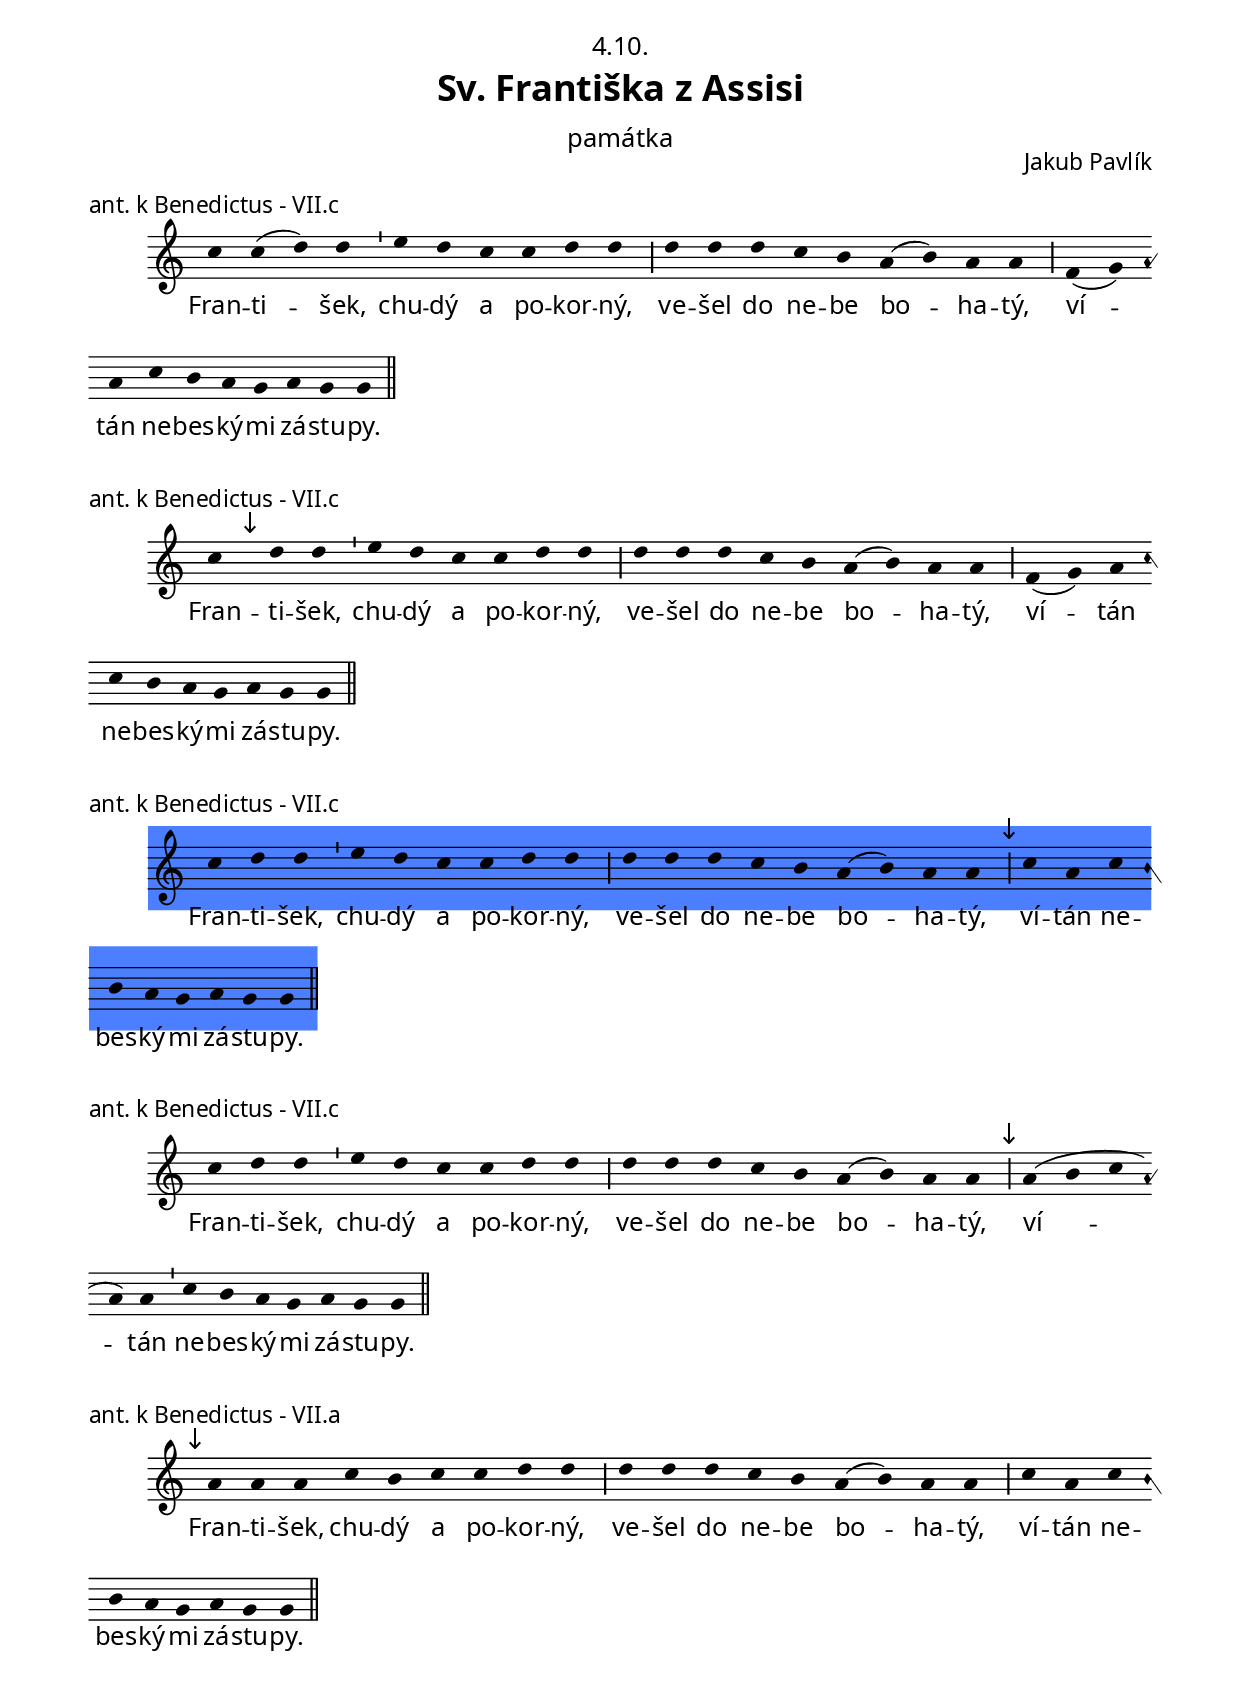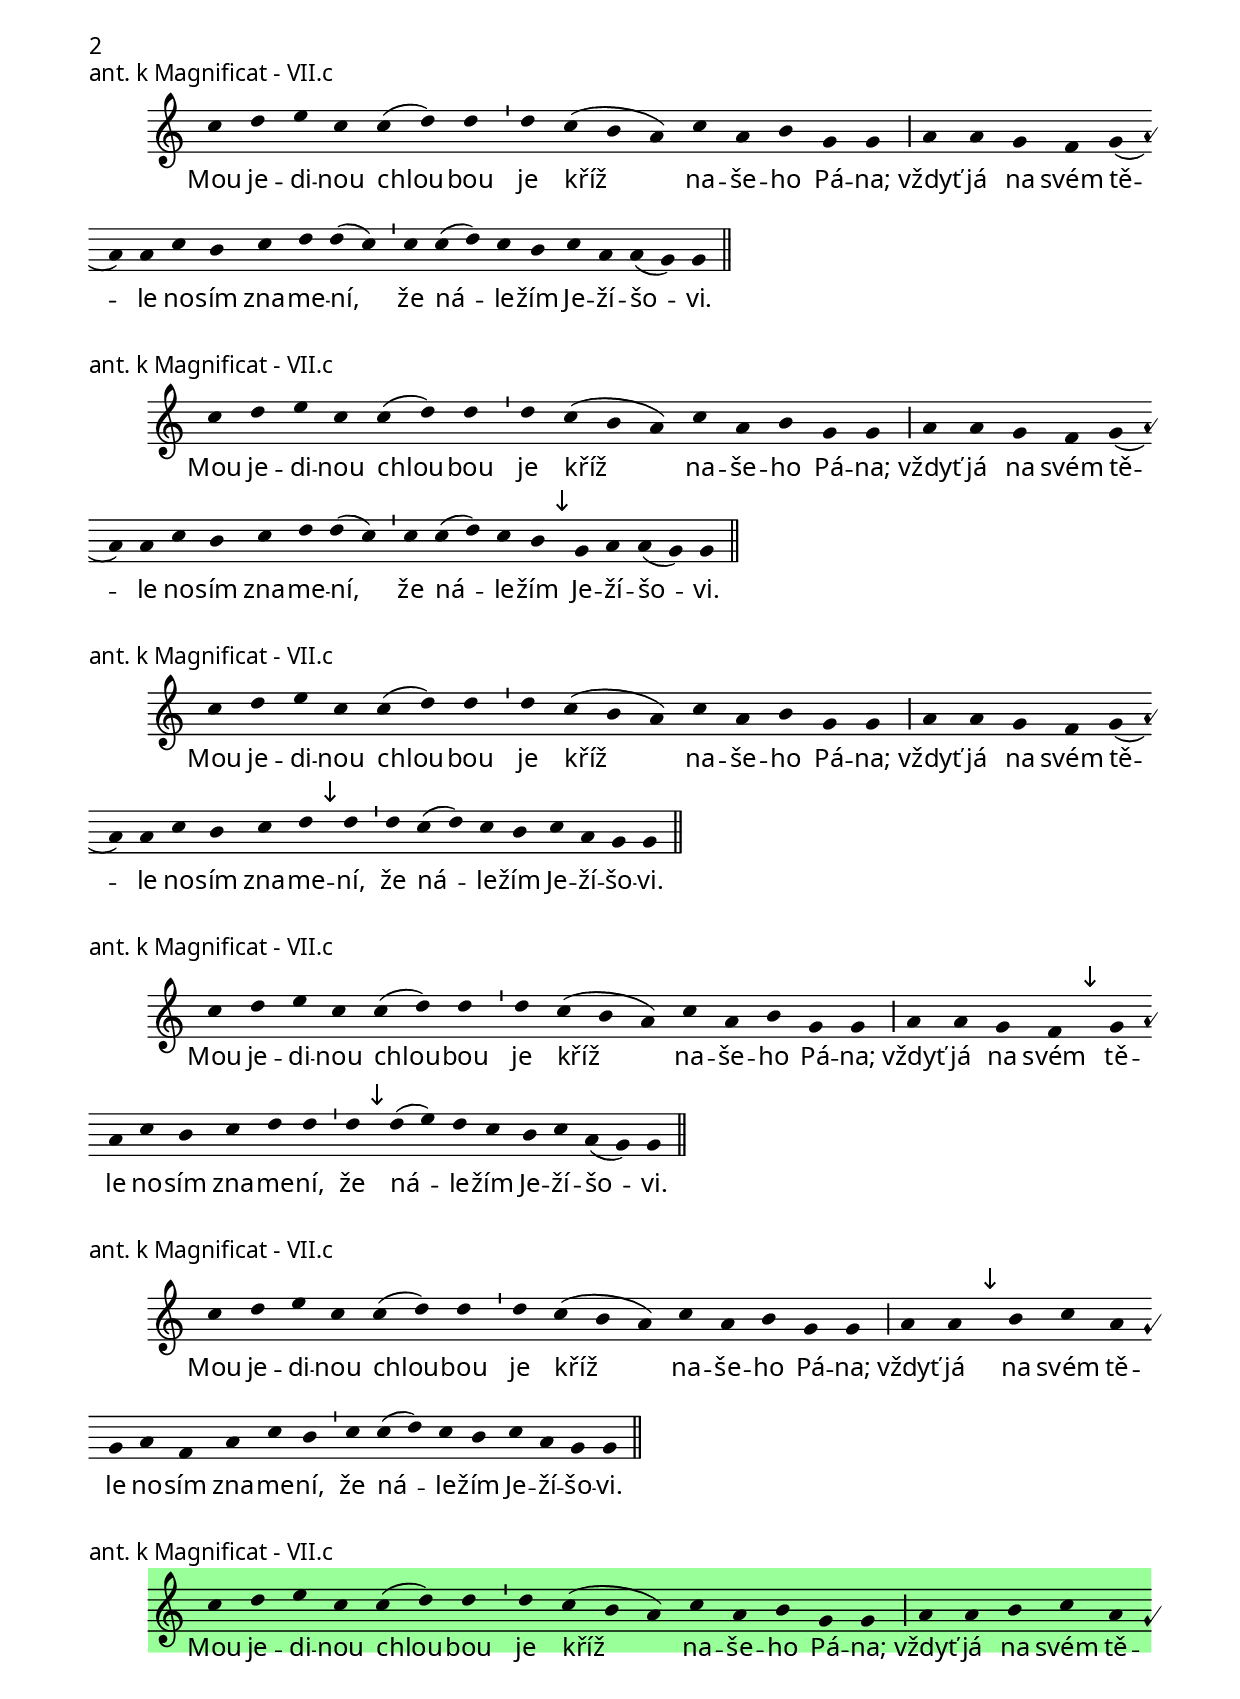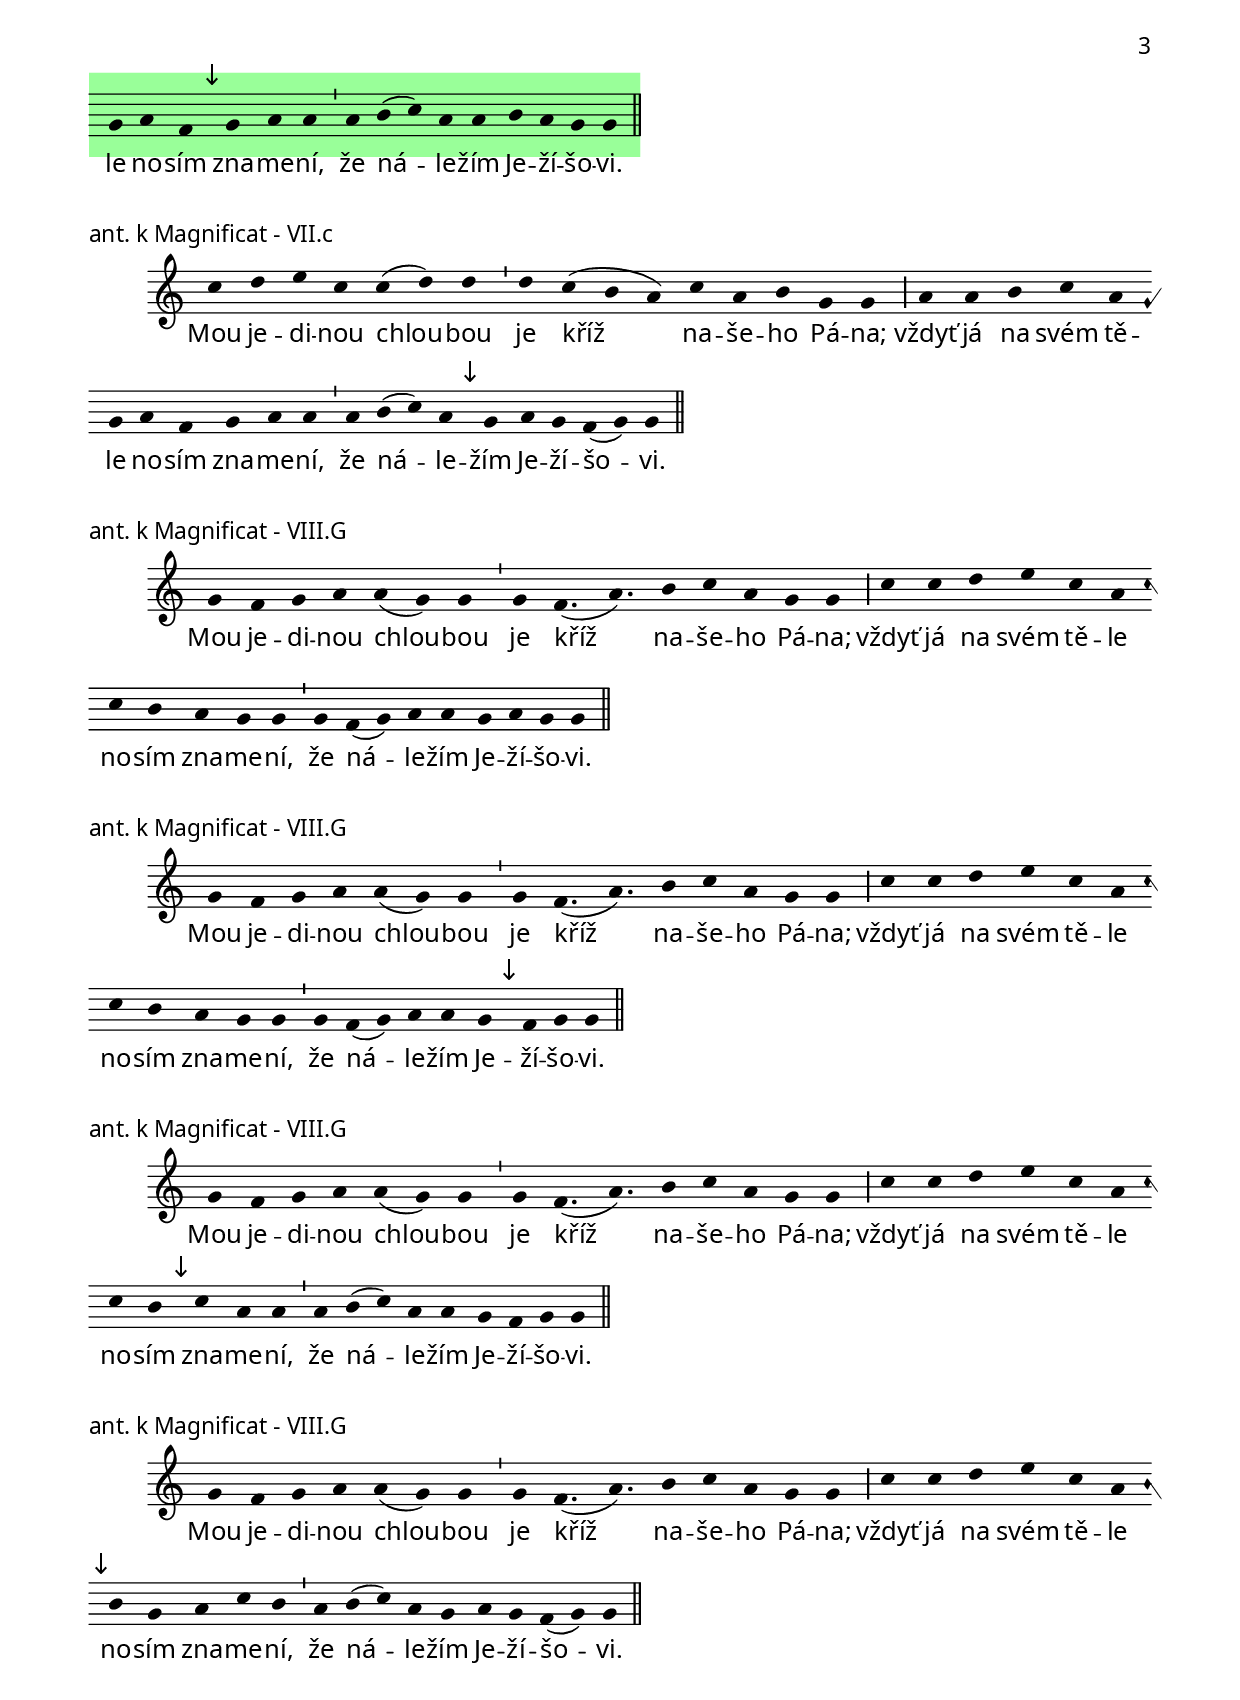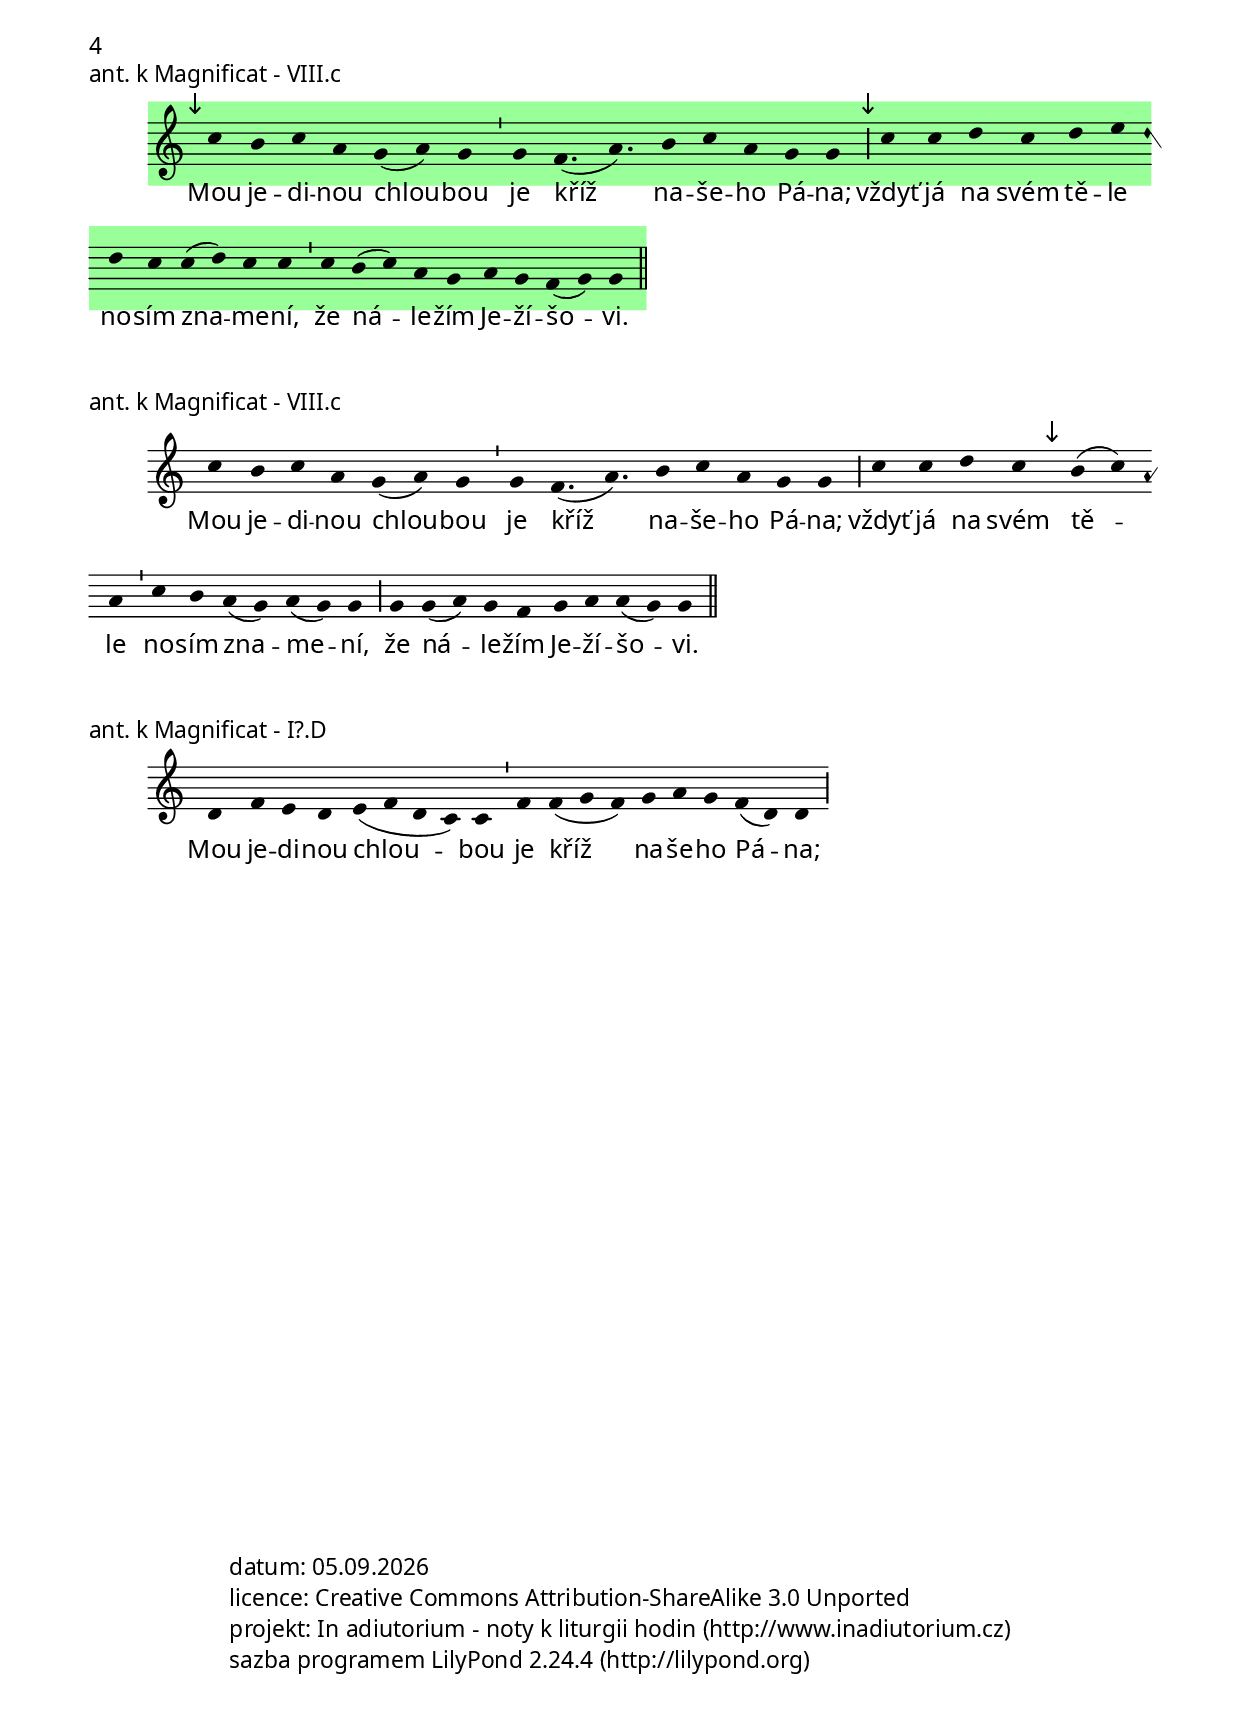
\version "2.19.83"

\include "../spolecne.ly"

\header {
  title = \markup\titleSvatek
            "Sv. Františka z Assisi"
            "památka"
            4.10.
  composer = "Jakub Pavlík"
}

\score {
  \relative c'' {
    \choralniRezim
    c4 c( d) d \barMin e d c c d d \barMaior
    d d d c b a( b) a a \barMaior
    f( g) a c b a g a g g \barFinalis
  }
  \addlyrics {
    Fran -- ti -- šek, chu -- dý a po -- kor -- ný,
    ve -- šel do ne -- be bo -- ha -- tý,
    ví -- tán ne -- bes -- ký -- mi zá -- stu -- py.
  }
  \header {
    quid = "ant. k Benedictus"
    modus = "VII"
    differentia = "c"
    psalmus = ""
    fial = "sanktoral/1111martin.ly#rch-a3?jiny_text"
    id = "aben"
    piece = \markup {\sestavTitulekBezZalmu}
  }
}

\score {
  \relative c'' {
    \choralniRezim
    c4 \mark\sipka d d \barMin e d c c d d \barMaior
    d d d c b a( b) a a \barMaior
    f( g) a c b a g a g g \barFinalis
  }
  \addlyrics {
    Fran -- ti -- šek, chu -- dý a po -- kor -- ný,
    ve -- šel do ne -- be bo -- ha -- tý,
    ví -- tán ne -- bes -- ký -- mi zá -- stu -- py.
  }
  \header {
    quid = "ant. k Benedictus"
    modus = "VII"
    differentia = "c"
    psalmus = ""
    fial = "sanktoral/1111martin.ly#rch-a3?jiny_text"
    id = "aben"
    piece = \markup {\sestavTitulekBezZalmu}
  }
}

\score {
  \relative c'' {
    \zvyraznovacModry
    \choralniRezim
    c4 d d \barMin e d c c d d \barMaior
    d d d c b a( b) a a \barMaior
    \mark\sipka c a c b a g a g g \barFinalis
  }
  \addlyrics {
    Fran -- ti -- šek, chu -- dý a po -- kor -- ný,
    ve -- šel do ne -- be bo -- ha -- tý,
    ví -- tán ne -- bes -- ký -- mi zá -- stu -- py.
  }
  \header {
    quid = "ant. k Benedictus"
    modus = "VII"
    differentia = "c"
    psalmus = ""
    fial = "sanktoral/1111martin.ly#rch-a3?jiny_text"
    id = "aben"
    piece = \markup {\sestavTitulekBezZalmu}
  }
}

\score {
  \relative c'' {
    \choralniRezim
    c4 d d \barMin e d c c d d \barMaior
    d d d c b a( b) a a \barMaior
    \mark\sipka a( b c a) a \barMin c b a g a g g \barFinalis
  }
  \addlyrics {
    Fran -- ti -- šek, chu -- dý a po -- kor -- ný,
    ve -- šel do ne -- be bo -- ha -- tý,
    ví -- tán ne -- bes -- ký -- mi zá -- stu -- py.
  }
  \header {
    quid = "ant. k Benedictus"
    modus = "VII"
    differentia = "c"
    psalmus = ""
    fial = "sanktoral/1111martin.ly#rch-a3?jiny_text"
    id = "aben"
    piece = \markup {\sestavTitulekBezZalmu}
  }
}

\score {
  \relative c'' {
    \choralniRezim
    \mark\sipka a4 a a c b c c d d \barMaior
    d d d c b a( b) a a \barMaior
    c a c b a g a g g \barFinalis
  }
  \addlyrics {
    Fran -- ti -- šek, chu -- dý a po -- kor -- ný,
    ve -- šel do ne -- be bo -- ha -- tý,
    ví -- tán ne -- bes -- ký -- mi zá -- stu -- py.
  }
  \header {
    quid = "ant. k Benedictus"
    modus = "VII"
    differentia = "a"
    psalmus = ""
    id = "aben"
    piece = \markup {\sestavTitulekBezZalmu}
  }
}

\pageBreak

\score {
  \relative c'' {
    \choralniRezim
    c4 d e c c( d) d \barMin
    d c( b a) c a b g g \barMaior
    a a g f g( a) a c b c d d( c) \barMin
    c c( d) c b c a a( g) g \barFinalis
  }
  \addlyrics {
    Mou je -- di -- nou chlou -- bou
    je kříž na -- še -- ho Pá -- na;
    vždyť já na svém tě -- le no -- sím zna -- me -- ní,
    že ná -- le -- žím Je -- ží -- šo -- vi.
  }
  \header {
    quid = "ant. k Magnificat"
    modus = "VII"
    differentia = "c"
    psalmus = ""
    id = "amag"
    piece = \markup {\sestavTitulekBezZalmu}
  }
}

\score {
  \relative c'' {
    \choralniRezim
    c4 d e c c( d) d \barMin
    d c( b a) c a b g g \barMaior
    a a g f g( a) a c b c d d( c) \barMin
    c c( d) c b \mark\sipka g a a( g) g \barFinalis
  }
  \addlyrics {
    Mou je -- di -- nou chlou -- bou
    je kříž na -- še -- ho Pá -- na;
    vždyť já na svém tě -- le no -- sím zna -- me -- ní,
    že ná -- le -- žím Je -- ží -- šo -- vi.
  }
  \header {
    quid = "ant. k Magnificat"
    modus = "VII"
    differentia = "c"
    psalmus = ""
    id = "amag"
    piece = \markup {\sestavTitulekBezZalmu}
  }
}

\score {
  \relative c'' {
    \choralniRezim
    c4 d e c c( d) d \barMin
    d c( b a) c a b g g \barMaior
    a a g f g( a) a c b c d \mark\sipka d \barMin
    d c( d) c b c a g g \barFinalis
  }
  \addlyrics {
    Mou je -- di -- nou chlou -- bou
    je kříž na -- še -- ho Pá -- na;
    vždyť já na svém tě -- le no -- sím zna -- me -- ní,
    že ná -- le -- žím Je -- ží -- šo -- vi.
  }
  \header {
    quid = "ant. k Magnificat"
    modus = "VII"
    differentia = "c"
    psalmus = ""
    id = "amag"
    piece = \markup {\sestavTitulekBezZalmu}
  }
}

\score {
  \relative c'' {
    \choralniRezim
    c4 d e c c( d) d \barMin
    d c( b a) c a b g g \barMaior
    a a g f \mark\sipka g a c b c d d \barMin
    d \mark\sipka d( e) d c b c a( g) g \barFinalis
  }
  \addlyrics {
    Mou je -- di -- nou chlou -- bou
    je kříž na -- še -- ho Pá -- na;
    vždyť já na svém tě -- le no -- sím zna -- me -- ní,
    že ná -- le -- žím Je -- ží -- šo -- vi.
  }
  \header {
    quid = "ant. k Magnificat"
    modus = "VII"
    differentia = "c"
    psalmus = ""
    id = "amag"
    piece = \markup {\sestavTitulekBezZalmu}
  }
}

\score {
  \relative c'' {
    \choralniRezim
    c4 d e c c( d) d \barMin
    d c( b a) c a b g g \barMaior
    a a \mark\sipka b c a g a f a c b \barMin
    c c( d) c b c a g g \barFinalis
  }
  \addlyrics {
    Mou je -- di -- nou chlou -- bou
    je kříž na -- še -- ho Pá -- na;
    vždyť já na svém tě -- le no -- sím zna -- me -- ní,
    že ná -- le -- žím Je -- ží -- šo -- vi.
  }
  \header {
    quid = "ant. k Magnificat"
    modus = "VII"
    differentia = "c"
    psalmus = ""
    id = "amag"
    piece = \markup {\sestavTitulekBezZalmu}
  }
}

\score {
  \relative c'' {
    \zvyraznovacZelenyII
    \choralniRezim
    c4 d e c c( d) d \barMin
    d c( b a) c a b g g \barMaior
    a a b c a g a f \mark\sipka g a a \barMin
    a b( c) a a b a g g \barFinalis
  }
  \addlyrics {
    Mou je -- di -- nou chlou -- bou
    je kříž na -- še -- ho Pá -- na;
    vždyť já na svém tě -- le no -- sím zna -- me -- ní,
    že ná -- le -- žím Je -- ží -- šo -- vi.
  }
  \header {
    quid = "ant. k Magnificat"
    modus = "VII"
    differentia = "c"
    psalmus = ""
    id = "amag"
    piece = \markup {\sestavTitulekBezZalmu}
  }
}

\score {
  \relative c'' {
    \choralniRezim
    c4 d e c c( d) d \barMin
    d c( b a) c a b g g \barMaior
    a a b c a g a f g a a \barMin
    a b( c) a \mark\sipka g a g f( g) g \barFinalis
  }
  \addlyrics {
    Mou je -- di -- nou chlou -- bou
    je kříž na -- še -- ho Pá -- na;
    vždyť já na svém tě -- le no -- sím zna -- me -- ní,
    že ná -- le -- žím Je -- ží -- šo -- vi.
  }
  \header {
    quid = "ant. k Magnificat"
    modus = "VII"
    differentia = "c"
    psalmus = ""
    id = "amag"
    piece = \markup {\sestavTitulekBezZalmu}
  }
}

\score {
  \relative c'' {
    \choralniRezim
    g4 f g a a( g) g \barMin
    g f4.( a) b4 c a g g \barMaior
    c c d e c a c b a g g \barMin
    g f( g) a a g a g g \barFinalis
  }
  \addlyrics {
    Mou je -- di -- nou chlou -- bou
    je kříž na -- še -- ho Pá -- na;
    vždyť já na svém tě -- le no -- sím zna -- me -- ní,
    že ná -- le -- žím Je -- ží -- šo -- vi.
  }
  \header {
    quid = "ant. k Magnificat"
    modus = "VIII"
    differentia = "G"
    psalmus = ""
    id = "amag"
    piece = \markup {\sestavTitulekBezZalmu}
  }
}

\score {
  \relative c'' {
    \choralniRezim
    g4 f g a a( g) g \barMin
    g f4.( a) b4 c a g g \barMaior
    c c d e c a c b a g g \barMin
    g f( g) a a g \mark\sipka f g g \barFinalis
  }
  \addlyrics {
    Mou je -- di -- nou chlou -- bou
    je kříž na -- še -- ho Pá -- na;
    vždyť já na svém tě -- le no -- sím zna -- me -- ní,
    že ná -- le -- žím Je -- ží -- šo -- vi.
  }
  \header {
    quid = "ant. k Magnificat"
    modus = "VIII"
    differentia = "G"
    psalmus = ""
    id = "amag"
    piece = \markup {\sestavTitulekBezZalmu}
  }
}

\score {
  \relative c'' {
    \choralniRezim
    g4 f g a a( g) g \barMin
    g f4.( a) b4 c a g g \barMaior
    c c d e c a c b \mark\sipka c a a \barMin
    a b( c) a a g f g g \barFinalis
  }
  \addlyrics {
    Mou je -- di -- nou chlou -- bou
    je kříž na -- še -- ho Pá -- na;
    vždyť já na svém tě -- le no -- sím zna -- me -- ní,
    že ná -- le -- žím Je -- ží -- šo -- vi.
  }
  \header {
    quid = "ant. k Magnificat"
    modus = "VIII"
    differentia = "G"
    psalmus = ""
    id = "amag"
    piece = \markup {\sestavTitulekBezZalmu}
  }
}

\score {
  \relative c'' {
    \choralniRezim
    g4 f g a a( g) g \barMin
    g f4.( a) b4 c a g g \barMaior
    c c d e c a \mark\sipka b g a c b \barMin
    a b( c) a g a g f( g) g \barFinalis
  }
  \addlyrics {
    Mou je -- di -- nou chlou -- bou
    je kříž na -- še -- ho Pá -- na;
    vždyť já na svém tě -- le no -- sím zna -- me -- ní,
    že ná -- le -- žím Je -- ží -- šo -- vi.
  }
  \header {
    quid = "ant. k Magnificat"
    modus = "VIII"
    differentia = "G"
    psalmus = ""
    id = "amag"
    piece = \markup {\sestavTitulekBezZalmu}
  }
}

\score {
  \relative c'' {
    \zvyraznovacZelenyII
    \choralniRezim
    \mark\sipka c4 b c a g( a) g \barMin
    g f4.( a) b4 c a g g \barMaior
    \mark\sipka c c d c d e d c c( d) c c \barMin
    c b( c) a g a g f( g) g \barFinalis
  }
  \addlyrics {
    Mou je -- di -- nou chlou -- bou
    je kříž na -- še -- ho Pá -- na;
    vždyť já na svém tě -- le no -- sím zna -- me -- ní,
    že ná -- le -- žím Je -- ží -- šo -- vi.
  }
  \header {
    quid = "ant. k Magnificat"
    modus = "VIII"
    differentia = "c"
    psalmus = ""
    id = "amag"
    piece = \markup {\sestavTitulekBezZalmu}
  }
}

\score {
  \relative c'' {
    \choralniRezim
    c4 b c a g( a) g \barMin
    g f4.( a) b4 c a g g \barMaior
    c c d c \mark\sipka b( c) a \barMin c b a( g) a( g) g \barMaior
    g g( a) g f g a a( g) g \barFinalis
  }
  \addlyrics {
    Mou je -- di -- nou chlou -- bou
    je kříž na -- še -- ho Pá -- na;
    vždyť já na svém tě -- le no -- sím zna -- me -- ní,
    že ná -- le -- žím Je -- ží -- šo -- vi.
  }
  \header {
    quid = "ant. k Magnificat"
    modus = "VIII"
    differentia = "c"
    psalmus = ""
    id = "amag"
    piece = \markup {\sestavTitulekBezZalmu}
  }
}

\score {
  \relative c' {
    \choralniRezim
    d4 f e d e( f d c) c \barMin
    f f( g f) g a g f( d) d \barMaior
  }
  \addlyrics {
    Mou je -- di -- nou chlou -- bou
    je kříž na -- še -- ho Pá -- na;
    vždyť já na svém tě -- le no -- sím zna -- me -- ní,
    že ná -- le -- žím Je -- ží -- šo -- vi.
  }
  \header {
    quid = "ant. k Magnificat"
    modus = "I?"
    differentia = "D"
    psalmus = ""
    id = "amag"
    piece = \markup {\sestavTitulekBezZalmu}
  }
}
